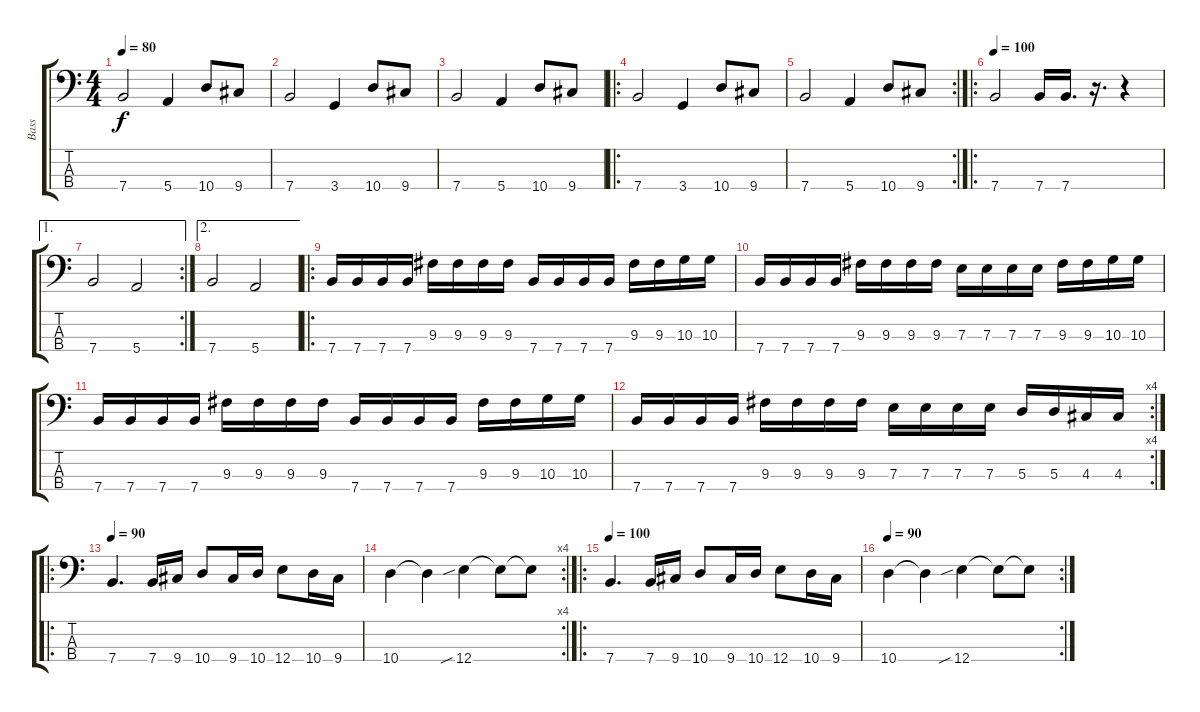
\track ("Bass" "Bass") {instrument electricbassfinger}
\staff {score tabs}
\tuning (G2 D2 A1 E1) {hide}
\ts (4 4)
\tempo 80
\clef f4
\ks c
7.4.2{dy f} 5.4.4 10.4.8 9.4.8 |
7.4.2 3.4.4 10.4.8 9.4.8 |
7.4.2 5.4.4 10.4.8 9.4.8 |
\ro
7.4.2 3.4.4 10.4.8 9.4.8 |
\rc 2
7.4.2 5.4.4 10.4.8 9.4.8 |
\ro
\tempo 100
7.4.2 7.4.16 7.4.16{d} r.16{d} r.4 |
\ae 1
\rc 2
7.4.2 5.4.2 |
\ae 2
7.4.2 5.4.2 |
\ro
7.4.16 7.4.16 7.4.16 7.4.16 9.3.16 9.3.16 9.3.16 9.3.16 7.4.16 7.4.16 7.4.16 7.4.16 9.3.16 9.3.16 10.3.16 10.3.16 |
7.4.16 7.4.16 7.4.16 7.4.16 9.3.16 9.3.16 9.3.16 9.3.16 7.3.16 7.3.16 7.3.16 7.3.16 9.3.16 9.3.16 10.3.16 10.3.16 |
7.4.16 7.4.16 7.4.16 7.4.16 9.3.16 9.3.16 9.3.16 9.3.16 7.4.16 7.4.16 7.4.16 7.4.16 9.3.16 9.3.16 10.3.16 10.3.16 |
\rc 4
7.4.16 7.4.16 7.4.16 7.4.16 9.3.16 9.3.16 9.3.16 9.3.16 7.3.16 7.3.16 7.3.16 7.3.16 5.3.16 5.3.16 4.3.16 4.3.16 |
\ro
\tempo 90
7.4.4{d} 7.4.16 9.4.16 10.4.8 9.4.16 10.4.16 12.4.8 10.4.16 9.4.16 |
\rc 4
10.4.4 10.4{t}.4 12.4{sib}.4 12.4{t}.8 12.4{t}.8 |
\ro
\tempo 90
\tempo 100
7.4.4{d} 7.4.16 9.4.16 10.4.8 9.4.16 10.4.16 12.4.8 10.4.16 9.4.16 |
\rc 2
\tempo 90
10.4.4 10.4{t}.4 12.4{sib}.4 12.4{t}.8 12.4{t}.8
